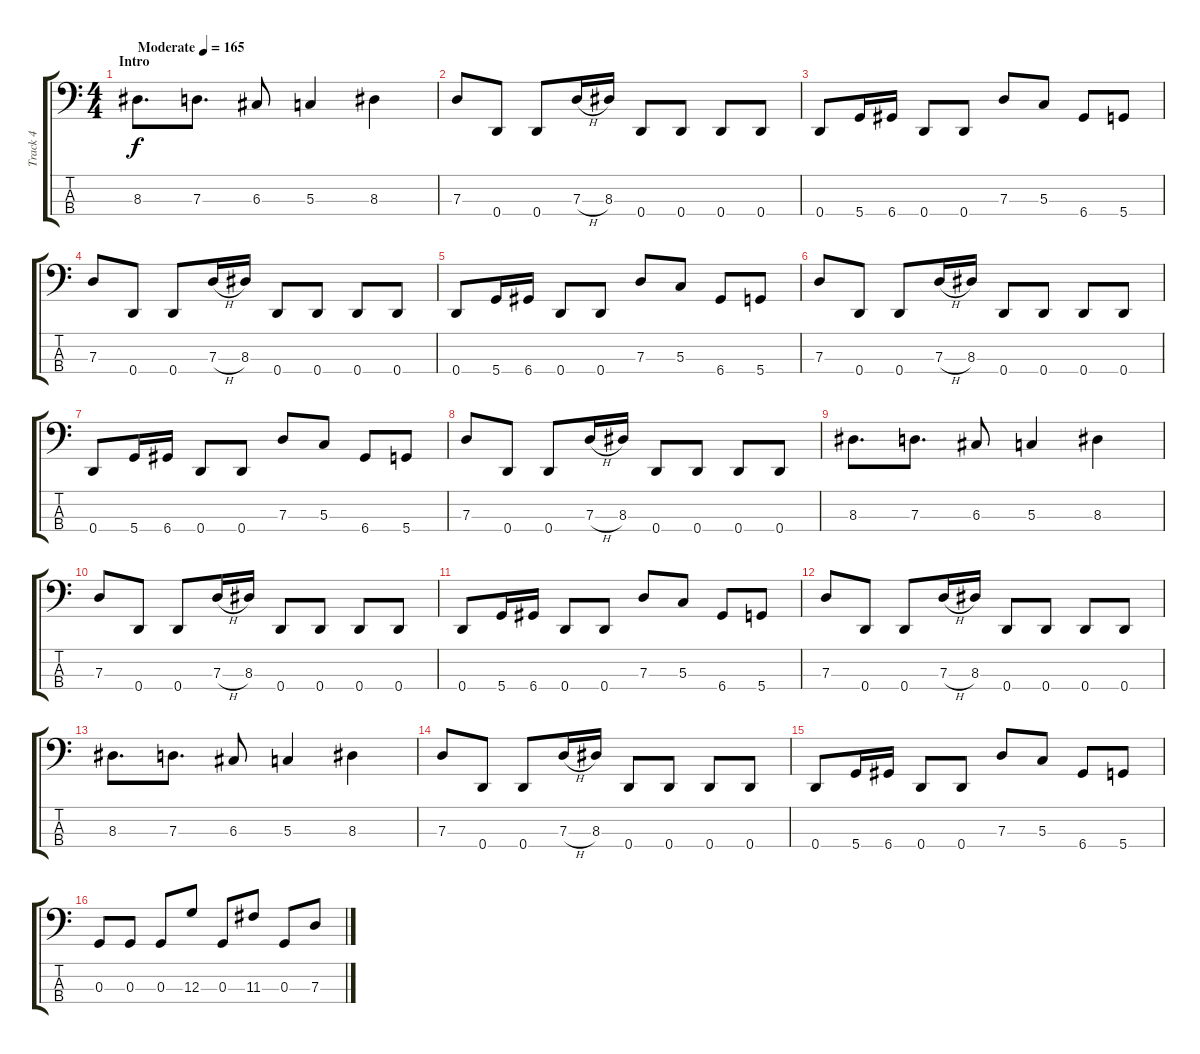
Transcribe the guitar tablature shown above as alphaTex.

\track ("Track 4" "Track 4") {instrument electricbassfinger}
\staff {score tabs}
\tuning (F2 C2 G1 D1) {hide}
\ts (4 4)
\section ("" "Intro")
\tempo (165 "Moderate")
\clef f4
\ks c
8.3.8{d dy f instrument electricbassfinger} 7.3.8{d} 6.3.8 5.3.4 8.3.4 |
7.3.8 0.4.8 0.4.8 7.3{h}.16 8.3.16 0.4.8 0.4.8 0.4.8 0.4.8 |
0.4.8 5.4.16 6.4.16 0.4.8 0.4.8 7.3.8 5.3.8 6.4.8 5.4.8 |
7.3.8 0.4.8 0.4.8 7.3{h}.16 8.3.16 0.4.8 0.4.8 0.4.8 0.4.8 |
0.4.8 5.4.16 6.4.16 0.4.8 0.4.8 7.3.8 5.3.8 6.4.8 5.4.8 |
7.3.8 0.4.8 0.4.8 7.3{h}.16 8.3.16 0.4.8 0.4.8 0.4.8 0.4.8 |
0.4.8 5.4.16 6.4.16 0.4.8 0.4.8 7.3.8 5.3.8 6.4.8 5.4.8 |
7.3.8 0.4.8 0.4.8 7.3{h}.16 8.3.16 0.4.8 0.4.8 0.4.8 0.4.8 |
8.3.8{d} 7.3.8{d} 6.3.8 5.3.4 8.3.4 |
7.3.8 0.4.8 0.4.8 7.3{h}.16 8.3.16 0.4.8 0.4.8 0.4.8 0.4.8 |
0.4.8 5.4.16 6.4.16 0.4.8 0.4.8 7.3.8 5.3.8 6.4.8 5.4.8 |
7.3.8 0.4.8 0.4.8 7.3{h}.16 8.3.16 0.4.8 0.4.8 0.4.8 0.4.8 |
8.3.8{d} 7.3.8{d} 6.3.8 5.3.4 8.3.4 |
7.3.8 0.4.8 0.4.8 7.3{h}.16 8.3.16 0.4.8 0.4.8 0.4.8 0.4.8 |
0.4.8 5.4.16 6.4.16 0.4.8 0.4.8 7.3.8 5.3.8 6.4.8 5.4.8 |
0.3.8 0.3.8 0.3.8 12.3.8 0.3.8 11.3.8 0.3.8 7.3.8
